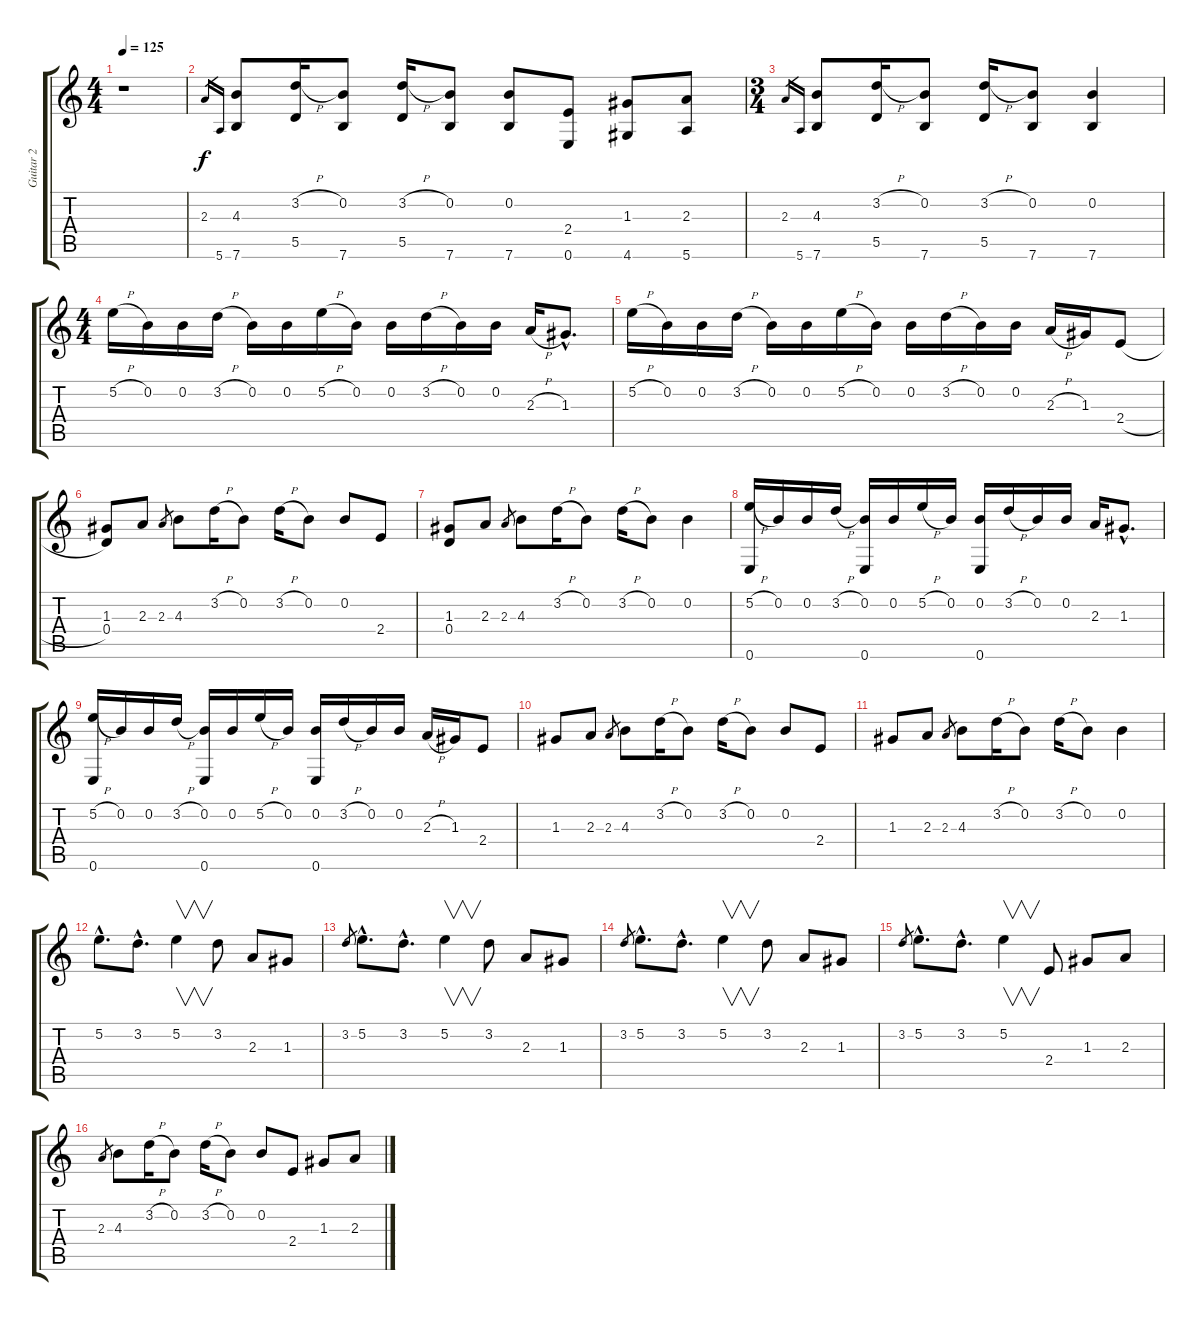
\track ("Guitar 2" "Guitar 2") {instrument acousticguitarsteel}
\staff {score tabs}
\tuning (E4 B3 G3 D3 A2 E2) {hide}
\ts (4 4)
\tempo 125
\clef g2
\ks c
r.1{dy f} |
2.3.16{gr} 5.6.16{gr} (4.3 7.6).8 (3.2{h} 5.5).16 (0.2 7.6).8 (3.2{h} 5.5).16 (0.2 7.6).8 (0.2 7.6).8 (2.4 0.6).8 (1.3 4.6).8 (2.3 5.6).8 |
\ts (3 4)
2.3.16{gr} 5.6.16{gr} (4.3 7.6).8 (3.2{h} 5.5).16 (0.2 7.6).8 (3.2{h} 5.5).16 (0.2 7.6).8 (0.2 7.6).4 |
\ts (4 4)
5.2{h}.16 0.2.16 0.2.16 3.2{h}.16 0.2.16 0.2.16 5.2{h}.16 0.2.16 0.2.16 3.2{h}.16 0.2.16 0.2.16 2.3{h}.16 1.3{hac}.8{d} |
5.2{h}.16 0.2.16 0.2.16 3.2{h}.16 0.2.16 0.2.16 5.2{h}.16 0.2.16 0.2.16 3.2{h}.16 0.2.16 0.2.16 2.3{h}.16 1.3.16 2.4{h}.8 |
(1.3 0.4).8 2.3.8 2.3.8{gr} 4.3.8 3.2{h}.16 0.2.8 3.2{h}.16 0.2.8 0.2.8 2.4.8 |
(1.3 0.4).8 2.3.8 2.3.8{gr} 4.3.8 3.2{h}.16 0.2.8 3.2{h}.16 0.2.8 0.2.4 |
(5.2{h} 0.6).16 0.2.16 0.2.16 3.2{h}.16 (0.2 0.6).16 0.2.16 5.2{h}.16 0.2.16 (0.2 0.6).16 3.2{h}.16 0.2.16 0.2.16 2.3.16 1.3{hac}.8{d} |
(5.2{h} 0.6).16 0.2.16 0.2.16 3.2{h}.16 (0.2 0.6).16 0.2.16 5.2{h}.16 0.2.16 (0.2 0.6).16 3.2{h}.16 0.2.16 0.2.16 2.3{h}.16 1.3.16 2.4.8 |
1.3.8 2.3.8 2.3.8{gr} 4.3.8 3.2{h}.16 0.2.8 3.2{h}.16 0.2.8 0.2.8 2.4.8 |
1.3.8 2.3.8 2.3.8{gr} 4.3.8 3.2{h}.16 0.2.8 3.2{h}.16 0.2.8 0.2.4 |
5.2{hac}.8{d} 3.2{hac}.8{d} 5.2.4{v} 3.2.8 2.3.8 1.3.8 |
3.2.8{gr} 5.2{hac}.8{d} 3.2{hac}.8{d} 5.2.4{v} 3.2.8 2.3.8 1.3.8 |
3.2.8{gr} 5.2{hac}.8{d} 3.2{hac}.8{d} 5.2.4{v} 3.2.8 2.3.8 1.3.8 |
3.2.8{gr} 5.2{hac}.8{d} 3.2{hac}.8{d} 5.2.4{v} 2.4.8 1.3.8 2.3.8 |
2.3.8{gr} 4.3.8 3.2{h}.16 0.2.8 3.2{h}.16 0.2.8 0.2.8 2.4.8 1.3.8 2.3.8
